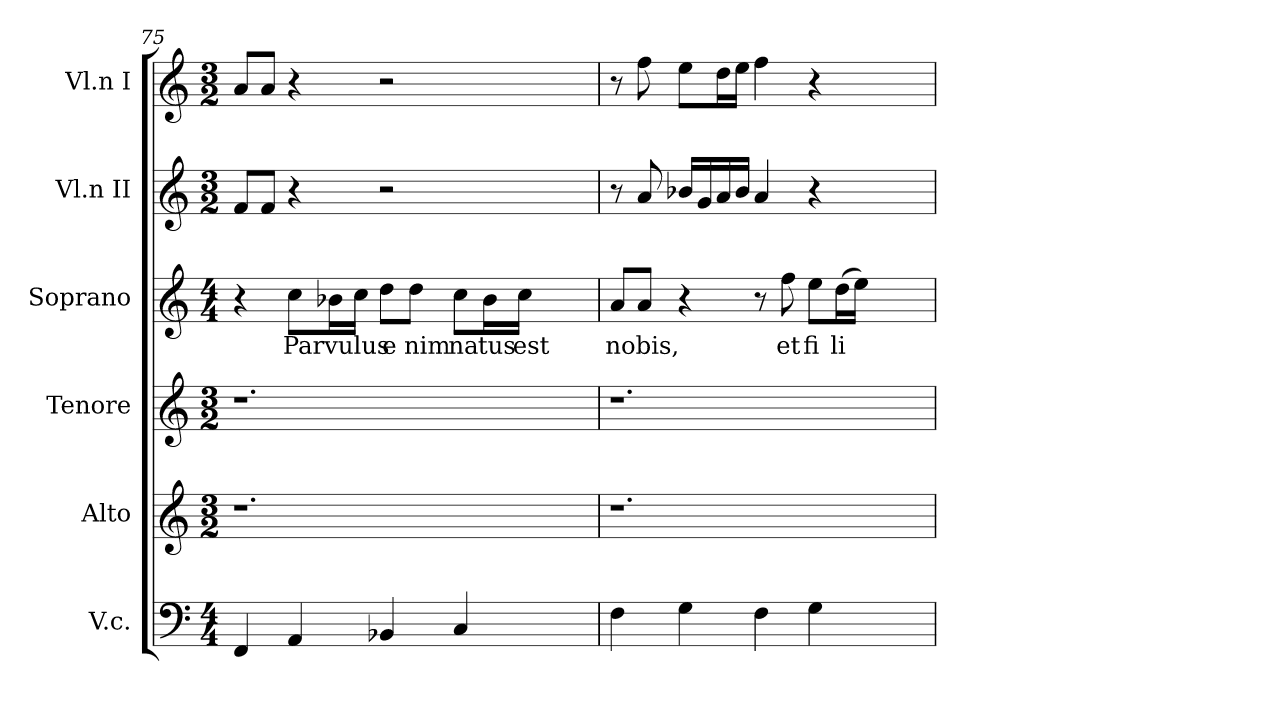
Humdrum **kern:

**kern	**kern	**kern	**kern	**text	**kern	**kern
*part6	*part5	*part4	*part3	*part3	*part2	*part1
*staff6	*staff5	*staff4	*staff3	*staff3	*staff2	*staff1
*I"V.c.	*I"Alto	*I"Tenore	*I"Soprano	*	*I"Vl.n II	*I"Vl.n I
*I'V.c.	*I'Alto	*I'Tenore	*I'Soprano	*	*I'Vl.n II	*I'Vl.n I
*clefF4	*clefG2	*clefG2	*clefG2	*	*clefG2	*clefG2
*k[]	*k[]	*k[]	*k[]	*	*k[]	*k[]
*C:	*C:	*C:	*C:	*	*C:	*C:
*M4/4	*M3/2	*M3/2	*M4/4	*	*M3/2	*M3/2
=75	=75	=75	=75	=75	=75	=75
4FF/	1.r	1.r	4r	.	8f/L	8a/L
.	.	.	.	.	8f/J	8a/J
!	!	!	!	!LO:LY:b	!	!
4AA/	.	.	8cc\L	Parvulus	4r	4r
.	.	.	16b-X\L	.	.	.
.	.	.	16cc\JJ	.	.	.
!	!	!	!	!LO:LY:b	!	!
4BB-X/	.	.	8dd\L	e	2r	2r
!	!	!	!	!LO:LY:b	!	!
.	.	.	8dd\J	nim	.	.
!	!	!	!	!LO:LY:b	!	!
4C/	.	.	8cc\L	na	.	.
!	!	!	!	!LO:LY:b	!	!
.	.	.	16b-\L	tus	.	.
!	!	!	!	!LO:LY:b	!	!
.	.	.	16cc\JJ	est	.	.
2ryy	.	.	2ryy	.	2ryy	2ryy
=76	=76	=76	=76	=76	=76	=76
!	!	!	!	!LO:LY:b	!	!
4F\	1.r	1.r	8a/L	nobis,	8r	8r
.	.	.	8a/J	.	8a/	8ff\
4G\	.	.	4r	.	16b-X/LL	8ee\L
.	.	.	.	.	16g/	.
.	.	.	.	.	16a/	16dd\L
.	.	.	.	.	16b-/JJ	16ee\JJ
4F\	.	.	8r	.	4a/	4ff\
!	!	!	!	!LO:LY:b	!	!
.	.	.	8ff\	et	.	.
!	!	!	!	!LO:LY:b	!	!
4G\	.	.	8ee\L	fi	4r	4r
!	!	!	!	!LO:LY:b	!	!
.	.	.	(>16dd\L	li	.	.
.	.	.	16ee\JJ)	.	.	.
2ryy	.	.	2ryy	.	2ryy	2ryy
=	=	=	=	=	=	=
*-	*-	*-	*-	*-	*-	*-
